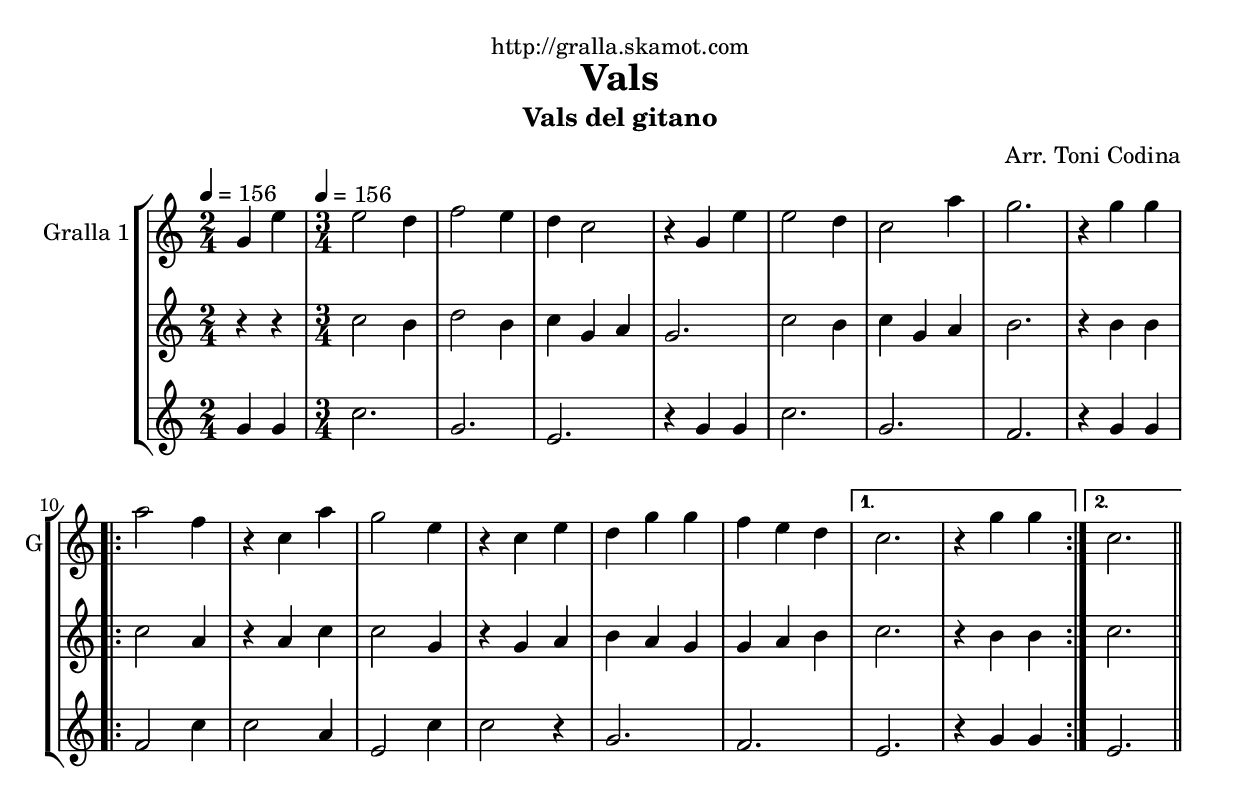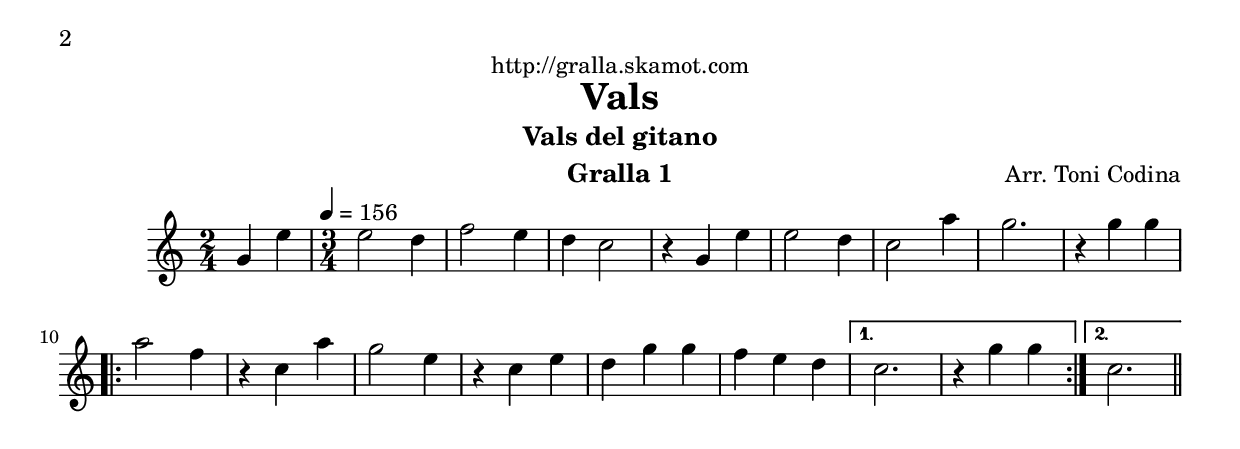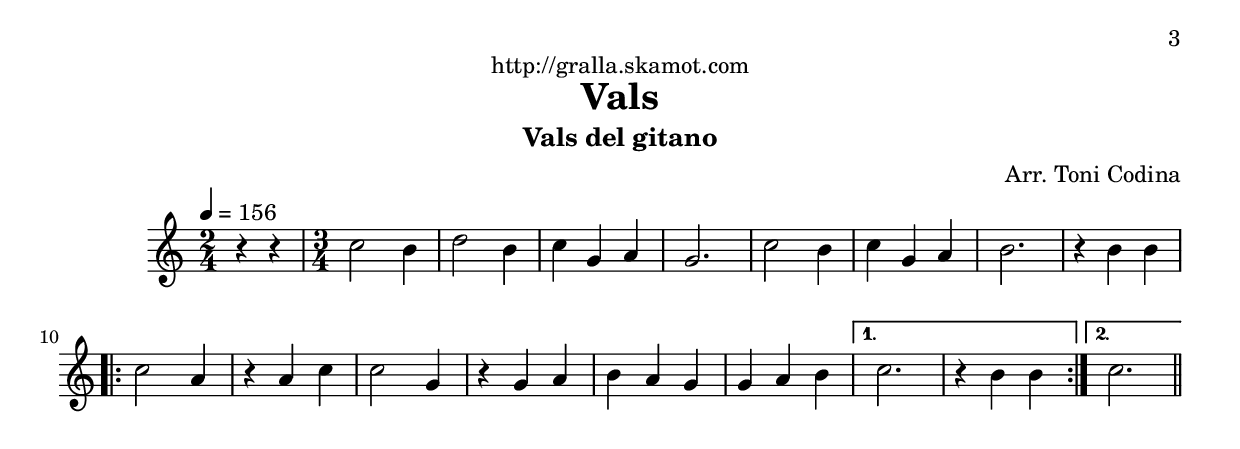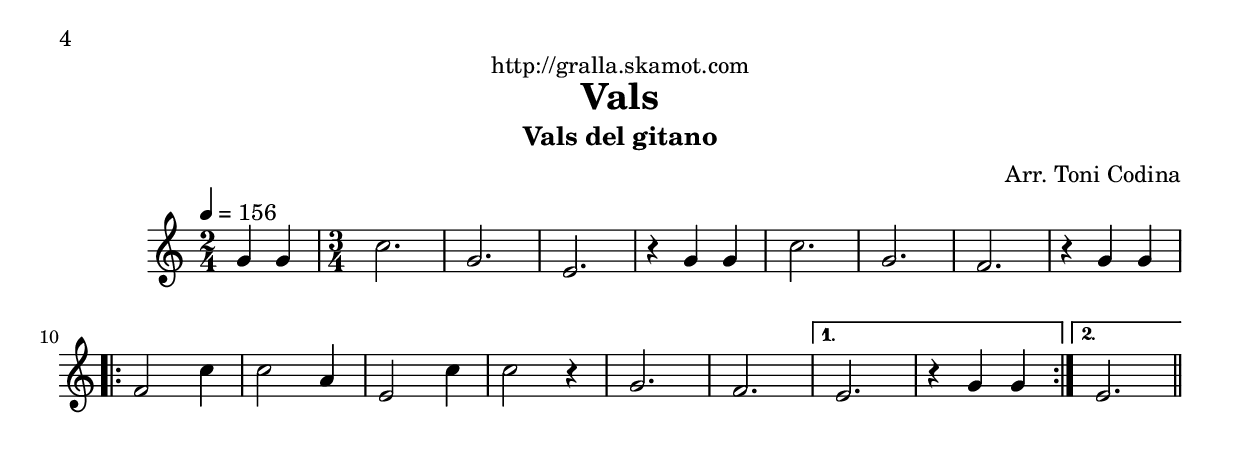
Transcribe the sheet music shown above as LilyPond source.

\version "2.16.2"

\header {
  dedication="http://gralla.skamot.com"
  title="Vals"
  subtitle="Vals del gitano"
  subsubtitle=""
  poet=""
  meter=""
  piece=""
  composer="Arr. Toni Codina"
  arranger=""
  opus=""
  instrument=""
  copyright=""
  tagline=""
}

liniaroAa =
\relative g'
{
  \clef treble
  \key c \major
  \time 2/4
  g4 e' \tempo 4 = 156  |
  \time 3/4   e2 d4  |
  f2 e4  |
  d4 c2  |
  %05
  r4 g e'  |
  e2 d4  |
  c2 a'4  |
  g2.  |
  r4 g g  |
  %10
  \repeat volta 2 { a2 f4  |
  r4 c a'  |
  g2 e4  |
  r4 c e  |
  d4 g g  |
  %15
  f4 e d }
  \alternative { { c2.  |
  r4 g' g }
  { c,2. } } \bar "||"
}

liniaroAb =
\relative c''
{
  \tempo 4 = 156
  \clef treble
  \key c \major
  \time 2/4
  r4 r  |
  \time 3/4   c2 b4  |
  d2 b4  |
  c4 g a  |
  %05
  g2.  |
  c2 b4  |
  c4 g a  |
  b2.  |
  r4 b b  |
  %10
  \repeat volta 2 { c2 a4  |
  r4 a c  |
  c2 g4  |
  r4 g a  |
  b4 a g  |
  %15
  g4 a b }
  \alternative { { c2.  |
  r4 b b }
  { c2. } } \bar "||"
}

liniaroAc =
\relative g'
{
  \tempo 4 = 156
  \clef treble
  \key c \major
  \time 2/4
  g4 g  |
  \time 3/4   c2.  |
  g2.  |
  e2.  |
  %05
  r4 g g  |
  c2.  |
  g2.  |
  f2.  |
  r4 g g  |
  %10
  \repeat volta 2 { f2 c'4  |
  c2 a4  |
  e2 c'4  |
  c2 r4  |
  g2.  |
  %15
  f2. }
  \alternative { { e2.  |
  r4 g g }
  { e2. } } \bar "||"
}

\bookpart {
  \score {
    \new StaffGroup {
      \override Score.RehearsalMark #'self-alignment-X = #LEFT
      <<
        \new Staff \with {instrumentName = #"Gralla 1" shortInstrumentName = #"G"} \liniaroAa
        \new Staff \with {instrumentName = #"" shortInstrumentName = #" "} \liniaroAb
        \new Staff \with {instrumentName = #"" shortInstrumentName = #" "} \liniaroAc
      >>
    }
    \layout {}
  }
  \score { \unfoldRepeats
    \new StaffGroup {
      \override Score.RehearsalMark #'self-alignment-X = #LEFT
      <<
        \new Staff \with {instrumentName = #"Gralla 1" shortInstrumentName = #"G"} \liniaroAa
        \new Staff \with {instrumentName = #"" shortInstrumentName = #" "} \liniaroAb
        \new Staff \with {instrumentName = #"" shortInstrumentName = #" "} \liniaroAc
      >>
    }
    \midi {
      \set Staff.midiInstrument = "oboe"
      \set DrumStaff.midiInstrument = "drums"
    }
  }
}

\bookpart {
  \header {instrument="Gralla 1"}
  \score {
    \new StaffGroup {
      \override Score.RehearsalMark #'self-alignment-X = #LEFT
      <<
        \new Staff \liniaroAa
      >>
    }
    \layout {}
  }
  \score { \unfoldRepeats
    \new StaffGroup {
      \override Score.RehearsalMark #'self-alignment-X = #LEFT
      <<
        \new Staff \liniaroAa
      >>
    }
    \midi {
      \set Staff.midiInstrument = "oboe"
      \set DrumStaff.midiInstrument = "drums"
    }
  }
}

\bookpart {
  \header {instrument=""}
  \score {
    \new StaffGroup {
      \override Score.RehearsalMark #'self-alignment-X = #LEFT
      <<
        \new Staff \liniaroAb
      >>
    }
    \layout {}
  }
  \score { \unfoldRepeats
    \new StaffGroup {
      \override Score.RehearsalMark #'self-alignment-X = #LEFT
      <<
        \new Staff \liniaroAb
      >>
    }
    \midi {
      \set Staff.midiInstrument = "oboe"
      \set DrumStaff.midiInstrument = "drums"
    }
  }
}

\bookpart {
  \header {instrument=""}
  \score {
    \new StaffGroup {
      \override Score.RehearsalMark #'self-alignment-X = #LEFT
      <<
        \new Staff \liniaroAc
      >>
    }
    \layout {}
  }
  \score { \unfoldRepeats
    \new StaffGroup {
      \override Score.RehearsalMark #'self-alignment-X = #LEFT
      <<
        \new Staff \liniaroAc
      >>
    }
    \midi {
      \set Staff.midiInstrument = "oboe"
      \set DrumStaff.midiInstrument = "drums"
    }
  }
}

